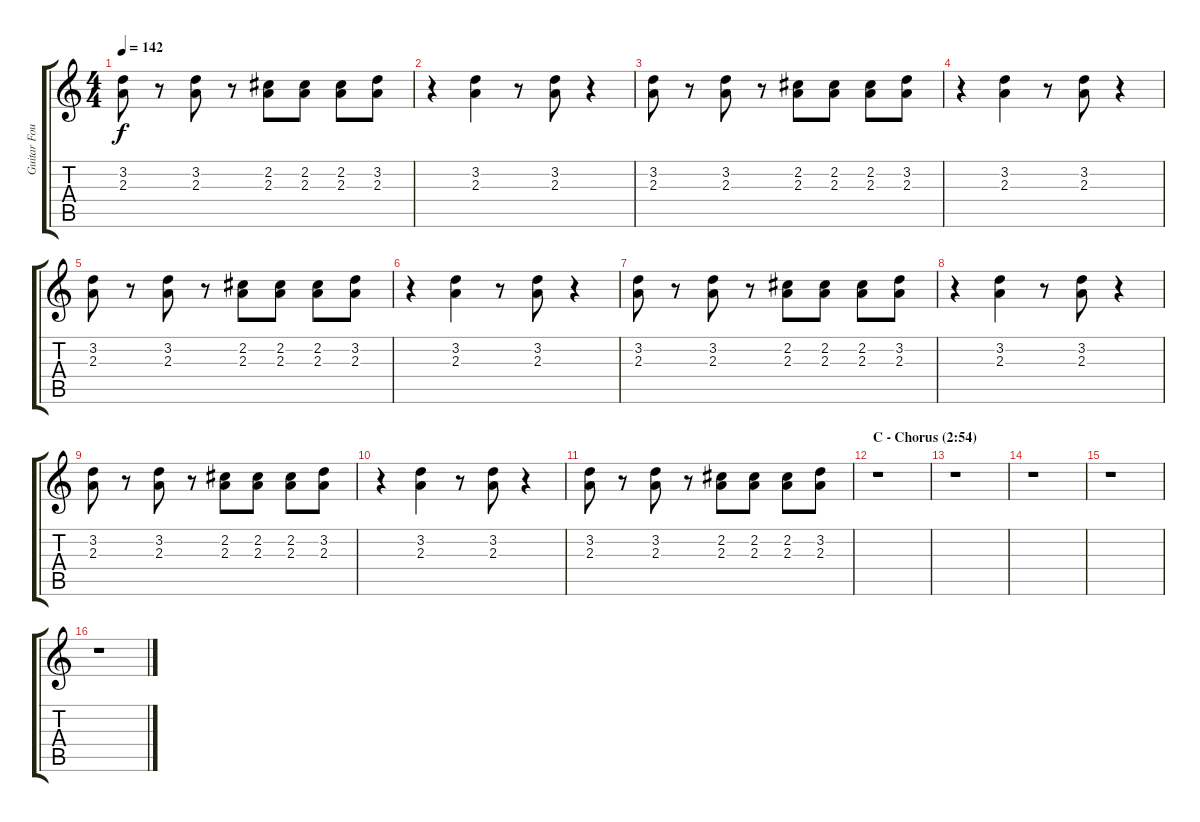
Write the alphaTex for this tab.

\track ("Guitar Four" "Guitar Fou") {instrument distortionguitar}
\staff {score tabs}
\tuning (E4 B3 G3 D3 A2 E2) {hide}
\ts (4 4)
\tempo 142
\clef g2
\ks c
(3.2 2.3).8{dy f} r.8 (3.2 2.3).8 r.8 (2.2 2.3).8 (2.2 2.3).8 (2.2 2.3).8 (3.2 2.3).8 |
r.4 (3.2 2.3).4 r.8 (3.2 2.3).8 r.4 |
(3.2 2.3).8 r.8 (3.2 2.3).8 r.8 (2.2 2.3).8 (2.2 2.3).8 (2.2 2.3).8 (3.2 2.3).8 |
r.4 (3.2 2.3).4 r.8 (3.2 2.3).8 r.4 |
(3.2 2.3).8 r.8 (3.2 2.3).8 r.8 (2.2 2.3).8 (2.2 2.3).8 (2.2 2.3).8 (3.2 2.3).8 |
r.4 (3.2 2.3).4 r.8 (3.2 2.3).8 r.4 |
(3.2 2.3).8 r.8 (3.2 2.3).8 r.8 (2.2 2.3).8 (2.2 2.3).8 (2.2 2.3).8 (3.2 2.3).8 |
r.4 (3.2 2.3).4 r.8 (3.2 2.3).8 r.4 |
(3.2 2.3).8 r.8 (3.2 2.3).8 r.8 (2.2 2.3).8 (2.2 2.3).8 (2.2 2.3).8 (3.2 2.3).8 |
r.4 (3.2 2.3).4 r.8 (3.2 2.3).8 r.4 |
(3.2 2.3).8 r.8 (3.2 2.3).8 r.8 (2.2 2.3).8 (2.2 2.3).8 (2.2 2.3).8 (3.2 2.3).8 |
\section ("" "C - Chorus (2:54)")
r.1 |
r.1 |
r.1 |
r.1 |
r.1
